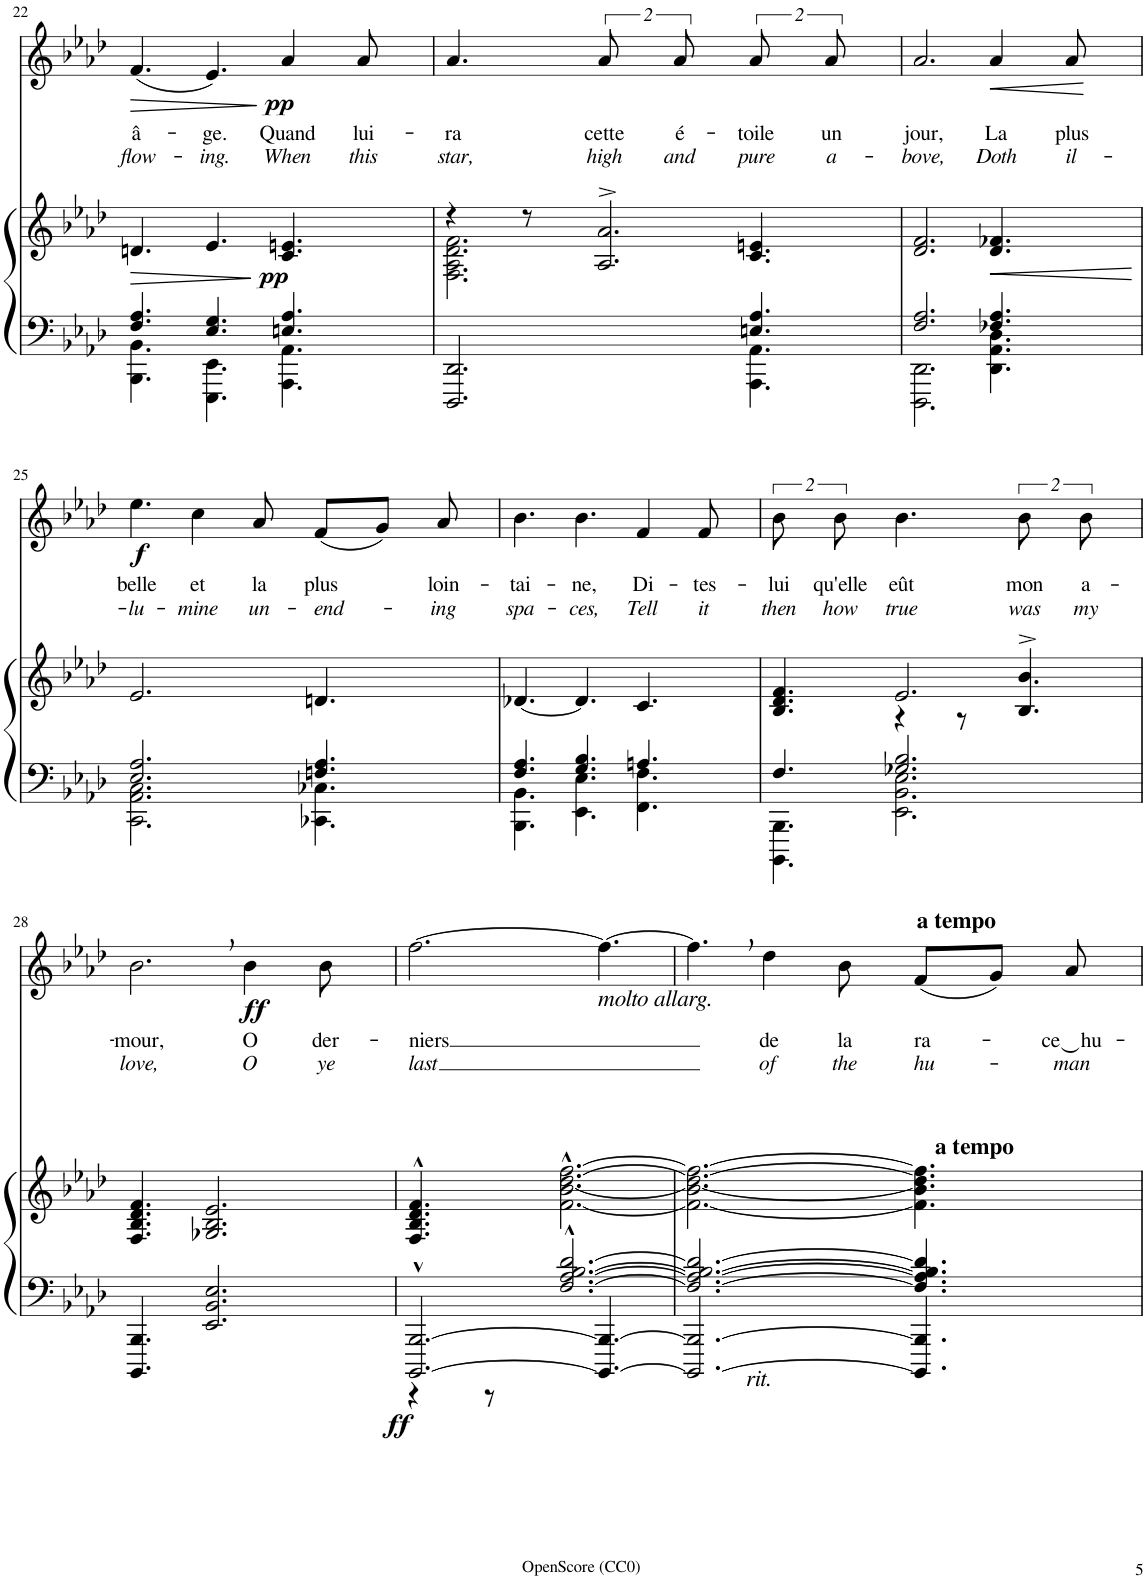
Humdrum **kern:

**kern	**kern	**dynam	**kern	**text	**text	**dynam
*part2	*part2	*part2	*part1	*part1	*part1	*part1
*staff3	*staff2	*staff2/3	*staff1	*staff1	*staff1	*staff1
*I"Piano	*	*	*I"Voice	*	*	*
*I'Pno	*	*	*	*	*	*
!!LO:PB:g=z
*clefF4	*clefG2	*	*clefG2	*	*	*
*k[b-e-a-d-]	*k[b-e-a-d-]	*	*k[b-e-a-d-]	*	*	*
*M9/8	*M9/8	*	*M9/8	*	*	*
=22	=22	=22	=22	=22	=22	=22
*^	*	*	*	*	*	*
!	!	!	!LO:HP:b	!	!LO:LY:b	!LO:LY:b	!LO:HP:b
4.F/ 4.A-/	4.BBB-\ 4.BB-\	4.dn/	>	(4.f/	â-	flow-	>
!	!	!	!	!	!LO:LY:b	!LO:LY:b	!
4.E-/ 4.G/	4.EEE-\ 4.EE-\	4.e-/	.	4.e-/)	-ge.	-ing.	.
!	!	!	!LO:DY:n=1:b	!	!LO:LY:b	!LO:LY:b	!LO:DY:n=1:b
4.En/ 4.A-/	4.AAA-\ 4.AA-\	4.c/ 4.en/	] pp	4a-/	Quand	When	] pp
!	!	!	!	!	!LO:LY:b	!LO:LY:b	!
.	.	.	.	8a-/	lui-	this	.
=23	=23	=23	=23	=23	=23	=23	=23
*	*	*^	*	*	*	*	*
!	!	!	!	!	!	!LO:LY:b	!LO:LY:b	!
2.DDD-/ 2.DD-/	2.ryy	4r	2.F\ 2.A-\ 2.d-\ 2.f\	.	4.a-/	-ra	star,	.
.	.	8r	.	.	.	.	.	.
!	!	!	!	!	!	!LO:LY:b	!LO:LY:b	!
.	.	2.A-/^ 2.a-/^	.	.	16%3a-/	cette	high	.
!	!	!	!	!	!	!LO:LY:b	!LO:LY:b	!
.	.	.	.	.	16%3a-/	é-	and	.
!	!	!	!	!	!	!LO:LY:b	!LO:LY:b	!
4.En/ 4.A-/	4.AAA-\ 4.AA-\	.	4.c/ 4.en/	.	16%3a-/	-toile	pure	.
!	!	!	!	!	!	!LO:LY:b	!LO:LY:b	!
.	.	.	.	.	16%3a-/	un	a-	.
*	*	*v	*v	*	*	*	*	*
=24	=24	=24	=24	=24	=24	=24	=24
!	!	!	!	!	!LO:LY:b	!LO:LY:b	!
2.F/ 2.A-/	2.DDD-\ 2.DD-\	2.d-/ 2.f/	.	2.a-/	jour,	-bove,	.
!	!	!	!LO:HP:b	!	!LO:LY:b	!LO:LY:b	!LO:HP:b
4.F-X/ 4.A-/	4.DD-\ 4.AA-\ 4.D-\	4.d-/ 4.f-X/	<	4a-/	La	Doth	<
!	!	!	!	!	!LO:LY:b	!LO:LY:b	!
.	.	.	.	8a-/	plus	il-	.
*v	*v	*	*	*	*	*	*
.	.	[	.	.	.	[
!!LO:LB:g=z
=25	=25	=25	=25	=25	=25	=25
*^	*	*	*	*	*	*
!	!	!	!	!	!LO:LY:b	!LO:LY:b	!LO:DY:b
2.E-/ 2.A-/	2.CC\ 2.AA-\ 2.C\	2.e-/	.	4.ee-\	belle	-lu-	f
!	!	!	!	!	!LO:LY:b	!LO:LY:b	!
.	.	.	.	4cc\	et	-mine	.
!	!	!	!	!	!LO:LY:b	!LO:LY:b	!
.	.	.	.	8a-/	la	un-	.
!	!	!	!	!	!LO:LY:b	!LO:LY:b	!
4.Fn/ 4.A-/	4.CC-X\ 4.C-X\	4.dn/	.	(8f/L	plus	-end-	.
.	.	.	.	8g/J)	.	.	.
!	!	!	!	!	!LO:LY:b	!LO:LY:b	!
.	.	.	.	8a-/	loin-	-ing	.
=26	=26	=26	=26	=26	=26	=26	=26
!	!	!	!	!	!LO:LY:b	!LO:LY:b	!
4.F/ 4.A-/	4.BBB-\ 4.BB-\	[4.d-X/	.	4.b-\	-tai-	spa-	.
!	!	!	!	!	!LO:LY:b	!LO:LY:b	!
4.G/ 4.B-/	4.EE-\ 4.E-\	4.d-/]	.	4.b-\	-ne,	-ces,	.
!	!	!	!	!	!LO:LY:b	!LO:LY:b	!
4.An/	4.FF\ 4.F\	4.c/	.	4f/	Di-	Tell	.
!	!	!	!	!	!LO:LY:b	!LO:LY:b	!
.	.	.	.	8f/	-tes-	it	.
=27	=27	=27	=27	=27	=27	=27	=27
*	*	*^	*	*	*	*	*
!	!	!	!	!	!	!LO:LY:b	!LO:LY:b	!
4.F/	4.BBBB-\ 4.BBB-\	4.B-/ 4.d-/ 4.f/	4.ryy	.	16%3b-\	-lui	then	.
!	!	!	!	!	!	!LO:LY:b	!LO:LY:b	!
.	.	.	.	.	16%3b-\	qu'elle	how	.
!	!	!	!	!	!	!LO:LY:b	!LO:LY:b	!
2.G-X/ 2.B-/	2.EE-\ 2.BB-\ 2.E-\	2.e-/	4r	.	4.b-\	eût	true	.
.	.	.	8r	.	.	.	.	.
!	!	!	!	!	!	!LO:LY:b	!LO:LY:b	!
.	.	.	4.B-/^ 4.b-/^	.	16%3b-\	mon	was	.
!	!	!	!	!	!	!LO:LY:b	!LO:LY:b	!
.	.	.	.	.	16%3b-\	a-	my	.
*v	*v	*	*	*	*	*	*	*
*	*v	*v	*	*	*	*	*
!!LO:LB:g=z
=28	=28	=28	=28	=28	=28	=28
!	!	!	!	!LO:LY:b	!LO:LY:b	!
4.BBBB-/ 4.BBB-/	4.F/ 4.B-/ 4.d-/ 4.f/	.	2.b-,\	-mour,	love,	.
2.EE-/ 2.BB-/ 2.E-/	2.G-X/ 2.B-/ 2.e-/	.	.	.	.	.
!	!	!	!	!LO:LY:b	!LO:LY:b	!LO:DY:b
.	.	.	4b-\	O	O	ff
!	!	!	!	!LO:LY:b	!LO:LY:b	!
.	.	.	8b-\	der-	ye	.
=29	=29	=29	=29	=29	=29	=29
*^	*	*	*	*	*	*
!	!	!	!LO:DY:b=2	!	!LO:LY:b	!LO:LY:b	!
[2.BBBB-/^^ [2.BBB-/^^	4r	4.F/^^ 4.B-/^^ 4.d-/^^ 4.f/^^	ff	[2.ff\	-niers	last	.
.	8r	.	.	.	.	.	.
.	[2.F/^^ [2.A-/^^ [2.B-/^^ [2.d-/^^	[2.f\^^ [2.b-\^^ [2.dd-\^^ [2.ff\^^	.	.	.	.	.
!	!	!	!	!LO:TX:b:i:t=molto allarg.	!	!	!
4.BBBB-/_ 4.BBB-/_	.	.	.	4.ff\_	.	.	.
=30	=30	=30	=30	=30	=30	=30	=30
!LO:TX:b:i:t=rit.	!	!	!	!	!	!	!
2.BBBB-/_ 2.BBB-/_	2.F/_ 2.A-/_ 2.B-/_ 2.d-/_	2.f\_ 2.b-\_ 2.dd-\_ 2.ff\_	.	4.ff,\]	.	.	.
!	!	!	!	!	!LO:LY:b	!LO:LY:b	!
.	.	.	.	4dd-\	de	of	.
!	!	!	!	!	!LO:LY:b	!LO:LY:b	!
.	.	.	.	8b-\	la	the	.
!	!	!	!	!LO:TX:a:B:t=a tempo	!	!	!
!	!	!	!	!LO:TX:b:B:t=a tempo	!	!	!
!	!	!	!	!	!LO:LY:b	!LO:LY:b	!
4.BBBB-/] 4.BBB-/]	4.F/] 4.A-/] 4.B-/] 4.d-/]	4.f\] 4.b-\] 4.dd-\] 4.ff\]	.	(8f/L	ra-	hu-	.
.	.	.	.	8g/J)	.	.	.
!	!	!	!	!	!LO:LY:b	!LO:LY:b	!
.	.	.	.	8a-/	-ce‿hu-	-man	.
*v	*v	*	*	*	*	*	*
=	=	=	=	=	=	=
*-	*-	*-	*-	*-	*-	*-
